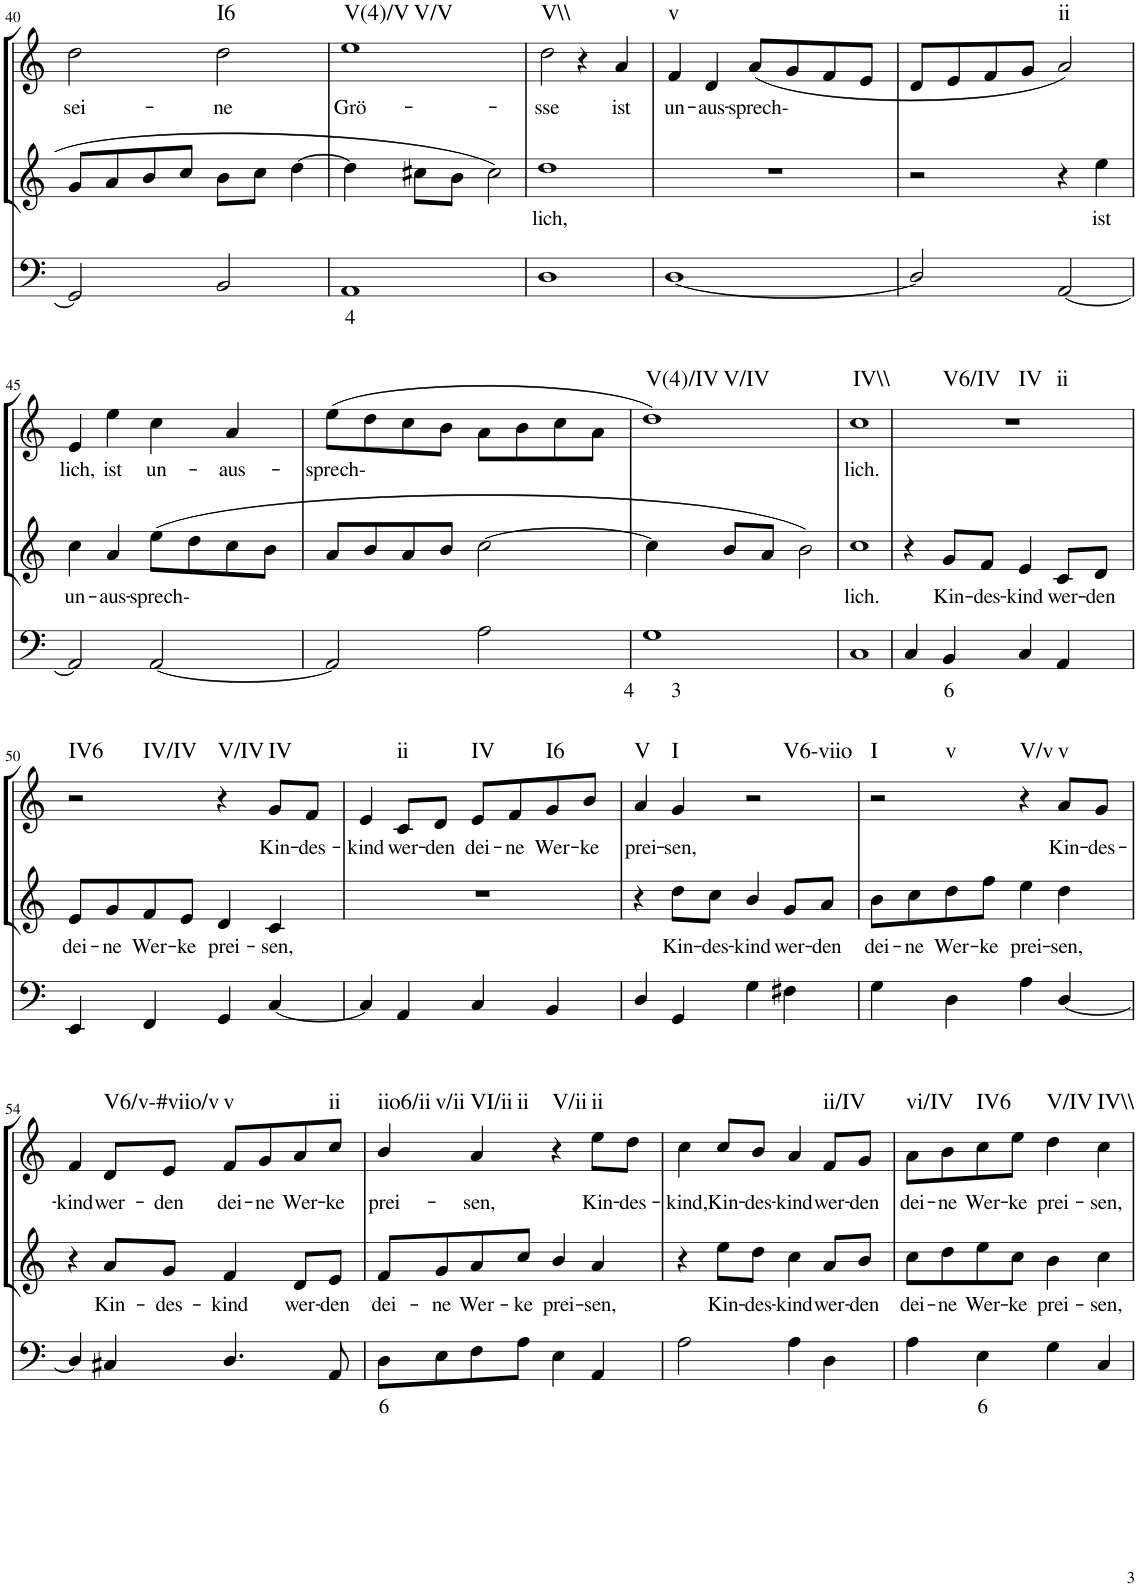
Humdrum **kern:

**kern	**text	**kern	**text	**kern	**text	**harte
*part3	*part3	*part2	*part2	*part1	*part1	*part1
*staff3	*staff3	*staff2	*staff2	*staff1	*staff1	*
*I"Continuo	*	*I"Soprano II	*	*I"Soprano I	*	*
!!LO:PB:g=z
*clefF4	*	*clefG2	*	*clefG2	*	*
*k[]	*	*k[]	*	*k[]	*	*
*M4/4	*	*M4/4	*	*M4/4	*	*
=40	=40	=40	=40	=40	=40	=40
!	!	!	!	!	!LO:LY:b	!
2GG/]	.	8g/L	.	2dd\	sei-	.
.	.	8a/	.	.	.	.
.	.	8b/	.	.	.	.
.	.	8cc/J	.	.	.	.
!	!	!	!	!	!LO:LY:b	!LO:H:kt=I6
2BB/	.	8b\L	.	2dd\	ne	N
.	.	8cc\J	.	.	.	.
.	.	[4dd\	.	.	.	.
=41	=41	=41	=41	=41	=41	=41
!	!LO:LY:b	!	!	!	!LO:LY:b	!LO:H:n=1:kt=V(4)/V
!	!	!	!	!	!	!LO:H:n=2:kt=V/V
1AA	4	4dd\]	.	1ee	Grö-	N N
.	.	8cc#X\L	.	.	.	.
.	.	8b\J	.	.	.	.
.	.	2cc#\	.	.	.	.
=42	=42	=42	=42	=42	=42	=42
!	!	!	!LO:LY:b	!	!LO:LY:b	!LO:H:kt=V\\
1D	.	1dd	lich,	2dd\	sse	N
.	.	.	.	4r	.	.
!	!	!	!	!	!LO:LY:b	!
.	.	.	.	4a/	ist	.
=43	=43	=43	=43	=43	=43	=43
!	!	!	!	!	!LO:LY:b	!LO:H:kt=v
[1D	.	1r	.	4f/	un-	N
!	!	!	!	!	!LO:LY:b	!
.	.	.	.	4d/	aus-	.
!	!	!	!	!	!LO:LY:b	!
.	.	.	.	(8a/L	sprech-	.
.	.	.	.	8g/	.	.
.	.	.	.	8f/	.	.
.	.	.	.	8e/J	.	.
=44	=44	=44	=44	=44	=44	=44
2D/]	.	2r	.	8d/L	.	.
.	.	.	.	8e/	.	.
.	.	.	.	8f/	.	.
.	.	.	.	8g/J	.	.
!	!	!	!	!	!	!LO:H:kt=ii
[2AA/	.	4r	.	2a/)	.	N
!	!	!	!LO:LY:b	!	!	!
.	.	4ee\	ist	.	.	.
!!LO:LB:g=z
=45	=45	=45	=45	=45	=45	=45
!	!	!	!LO:LY:b	!	!LO:LY:b	!
2AA/]	.	4cc\	un-	4e/	lich,	.
!	!	!	!LO:LY:b	!	!LO:LY:b	!
.	.	4a/	aus-	4ee\	ist	.
!	!	!	!LO:LY:b	!	!LO:LY:b	!
[2AA/	.	(8ee\L	sprech-	4cc\	un-	.
.	.	8dd\	.	.	.	.
!	!	!	!	!	!LO:LY:b	!
.	.	8cc\	.	4a/	aus-	.
.	.	8b\J	.	.	.	.
=46	=46	=46	=46	=46	=46	=46
!	!	!	!	!	!LO:LY:b	!
2AA/]	.	8a/L	.	(8ee\L	sprech-	.
.	.	8b/	.	8dd\	.	.
.	.	8a/	.	8cc\	.	.
.	.	8b/J	.	8b\J	.	.
2A\	.	[2cc\	.	8a\L	.	.
.	.	.	.	8b\	.	.
.	.	.	.	8cc\	.	.
.	.	.	.	8a\J	.	.
=47	=47	=47	=47	=47	=47	=47
!	!LO:LY:b	!	!	!	!	!LO:H:n=1:kt=V(4)/IV
!	!	!	!	!	!	!LO:H:n=2:kt=V/IV
1G	4 3	4cc\]	.	1dd)	.	N N
.	.	8b/L	.	.	.	.
.	.	8a/J	.	.	.	.
.	.	2b\)	.	.	.	.
=48	=48	=48	=48	=48	=48	=48
!	!	!	!LO:LY:b	!	!LO:LY:b	!LO:H:kt=IV\\
1C	.	1cc	lich.	1cc	lich.	N
=49	=49	=49	=49	=49	=49	=49
!	!	!	!	!	!	!LO:H:n=1:kt=V6/IV
!	!	!	!	!	!	!LO:H:n=2:kt=IV
!	!	!	!	!	!	!LO:H:n=3:kt=ii
4C/	.	4r	.	1r	.	N N N
!	!LO:LY:b	!	!LO:LY:b	!	!	!
4BB/	6	8g/L	Kin-	.	.	.
!	!	!	!LO:LY:b	!	!	!
.	.	8f/J	des-	.	.	.
!	!	!	!LO:LY:b	!	!	!
4C/	.	4e/	kind	.	.	.
!	!	!	!LO:LY:b	!	!	!
4AA/	.	8c/L	wer-	.	.	.
!	!	!	!LO:LY:b	!	!	!
.	.	8d/J	den	.	.	.
!!LO:LB:g=z
=50	=50	=50	=50	=50	=50	=50
!	!	!	!LO:LY:b	!	!	!LO:H:n=1:kt=IV6
!	!	!	!	!	!	!LO:H:n=2:kt=IV/IV
4EE/	.	8e/L	dei-	2r	.	N N
!	!	!	!LO:LY:b	!	!	!
.	.	8g/	ne	.	.	.
!	!	!	!LO:LY:b	!	!	!
4FF/	.	8f/	Wer-	.	.	.
!	!	!	!LO:LY:b	!	!	!
.	.	8e/J	ke	.	.	.
!	!	!	!LO:LY:b	!	!	!LO:H:kt=V/IV
4GG/	.	4d/	prei-	4r	.	N
!	!	!	!LO:LY:b	!	!LO:LY:b	!LO:H:kt=IV
[4C/	.	4c/	sen,	8g/L	Kin-	N
!	!	!	!	!	!LO:LY:b	!
.	.	.	.	8f/J	des-	.
=51	=51	=51	=51	=51	=51	=51
!	!	!	!	!	!LO:LY:b	!
4C/]	.	1r	.	4e/	kind	.
!	!	!	!	!	!LO:LY:b	!LO:H:kt=ii
4AA/	.	.	.	8c/L	wer-	N
!	!	!	!	!	!LO:LY:b	!
.	.	.	.	8d/J	den	.
!	!	!	!	!	!LO:LY:b	!LO:H:kt=IV
4C/	.	.	.	8e/L	dei-	N
!	!	!	!	!	!LO:LY:b	!
.	.	.	.	8f/	ne	.
!	!	!	!	!	!LO:LY:b	!LO:H:kt=I6
4BB/	.	.	.	8g/	Wer-	N
!	!	!	!	!	!LO:LY:b	!
.	.	.	.	8b/J	ke	.
=52	=52	=52	=52	=52	=52	=52
!	!	!	!	!	!LO:LY:b	!LO:H:kt=V
4D/	.	4r	.	4a/	prei-	N
!	!	!	!LO:LY:b	!	!LO:LY:b	!LO:H:kt=I
4GG/	.	8dd\L	Kin-	4g/	sen,	N
!	!	!	!LO:LY:b	!	!	!
.	.	8cc\J	des-	.	.	.
!	!	!	!LO:LY:b	!	!	!LO:H:kt=V6-viio
4G\	.	4b/	kind	2r	.	N
!	!	!	!LO:LY:b	!	!	!
4F#X\	.	8g/L	wer-	.	.	.
!	!	!	!LO:LY:b	!	!	!
.	.	8a/J	den	.	.	.
=53	=53	=53	=53	=53	=53	=53
!	!	!	!LO:LY:b	!	!	!LO:H:n=1:kt=I
!	!	!	!	!	!	!LO:H:n=2:kt=v
4G\	.	8b\L	dei-	2r	.	N N
!	!	!	!LO:LY:b	!	!	!
.	.	8cc\	ne	.	.	.
!	!	!	!LO:LY:b	!	!	!
4D\	.	8dd\	Wer-	.	.	.
!	!	!	!LO:LY:b	!	!	!
.	.	8ff\J	ke	.	.	.
!	!	!	!LO:LY:b	!	!	!LO:H:kt=V/v
4A\	.	4ee\	prei-	4r	.	N
!	!	!	!LO:LY:b	!	!LO:LY:b	!LO:H:kt=v
[4D/	.	4dd\	sen,	8a/L	Kin-	N
!	!	!	!	!	!LO:LY:b	!
.	.	.	.	8g/J	des-	.
!!LO:LB:g=z
=54	=54	=54	=54	=54	=54	=54
!	!	!	!	!	!LO:LY:b	!
4D/]	.	4r	.	4f/	kind	.
!	!	!	!LO:LY:b	!	!LO:LY:b	!LO:H:kt=V6/v-#viio/v
4C#X/	.	8a/L	Kin-	8d/L	wer-	N
!	!	!	!LO:LY:b	!	!LO:LY:b	!
.	.	8g/J	des-	8e/J	den	.
!	!	!	!LO:LY:b	!	!LO:LY:b	!LO:H:kt=v
4.D/	.	4f/	kind	8f/L	dei-	N
!	!	!	!	!	!LO:LY:b	!
.	.	.	.	8g/	ne	.
!	!	!	!LO:LY:b	!	!LO:LY:b	!
.	.	8d/L	wer-	8a/	Wer-	.
!	!	!	!LO:LY:b	!	!LO:LY:b	!LO:H:kt=ii
8AA/	.	8e/J	den	8cc/J	ke	N
=55	=55	=55	=55	=55	=55	=55
!	!LO:LY:b	!	!LO:LY:b	!	!LO:LY:b	!LO:H:n=1:kt=iio6/ii
!	!	!	!	!	!	!LO:H:n=2:kt=v/ii
8D\L	6	8f/L	dei-	4b/	prei-	N N
!	!	!	!LO:LY:b	!	!	!
8E\	.	8g/	ne	.	.	.
!	!	!	!LO:LY:b	!	!LO:LY:b	!LO:H:n=1:kt=VI/ii
!	!	!	!	!	!	!LO:H:n=2:kt=ii
8F\	.	8a/	Wer-	4a/	sen,	N N
!	!	!	!LO:LY:b	!	!	!
8A\J	.	8cc/J	ke	.	.	.
!	!	!	!LO:LY:b	!	!	!LO:H:kt=V/ii
4E\	.	4b/	prei-	4r	.	N
!	!	!	!LO:LY:b	!	!LO:LY:b	!LO:H:kt=ii
4AA/	.	4a/	sen,	8ee\L	Kin-	N
!	!	!	!	!	!LO:LY:b	!
.	.	.	.	8dd\J	des-	.
=56	=56	=56	=56	=56	=56	=56
!	!	!	!	!	!LO:LY:b	!
2A\	.	4r	.	4cc\	kind,	.
!	!	!	!LO:LY:b	!	!LO:LY:b	!
.	.	8ee\L	Kin-	8cc/L	Kin-	.
!	!	!	!LO:LY:b	!	!LO:LY:b	!
.	.	8dd\J	des-	8b/J	des-	.
!	!	!	!LO:LY:b	!	!LO:LY:b	!
4A\	.	4cc\	kind	4a/	kind	.
!	!	!	!LO:LY:b	!	!LO:LY:b	!LO:H:kt=ii/IV
4D\	.	8a/L	wer-	8f/L	wer-	N
!	!	!	!LO:LY:b	!	!LO:LY:b	!
.	.	8b/J	den	8g/J	den	.
=57	=57	=57	=57	=57	=57	=57
!	!	!	!LO:LY:b	!	!LO:LY:b	!LO:H:kt=vi/IV
4A\	.	8cc\L	dei-	8a\L	dei-	N
!	!	!	!LO:LY:b	!	!LO:LY:b	!
.	.	8dd\	ne	8b\	ne	.
!	!LO:LY:b	!	!LO:LY:b	!	!LO:LY:b	!LO:H:kt=IV6
4E\	6	8ee\	Wer-	8cc\	Wer-	N
!	!	!	!LO:LY:b	!	!LO:LY:b	!
.	.	8cc\J	ke	8ee\J	ke	.
!	!	!	!LO:LY:b	!	!LO:LY:b	!LO:H:kt=V/IV
4G\	.	4b\	prei-	4dd\	prei-	N
!	!	!	!LO:LY:b	!	!LO:LY:b	!LO:H:kt=IV\\
4C/	.	4cc\	sen,	4cc\	sen,	N
=	=	=	=	=	=	=
*-	*-	*-	*-	*-	*-	*-
